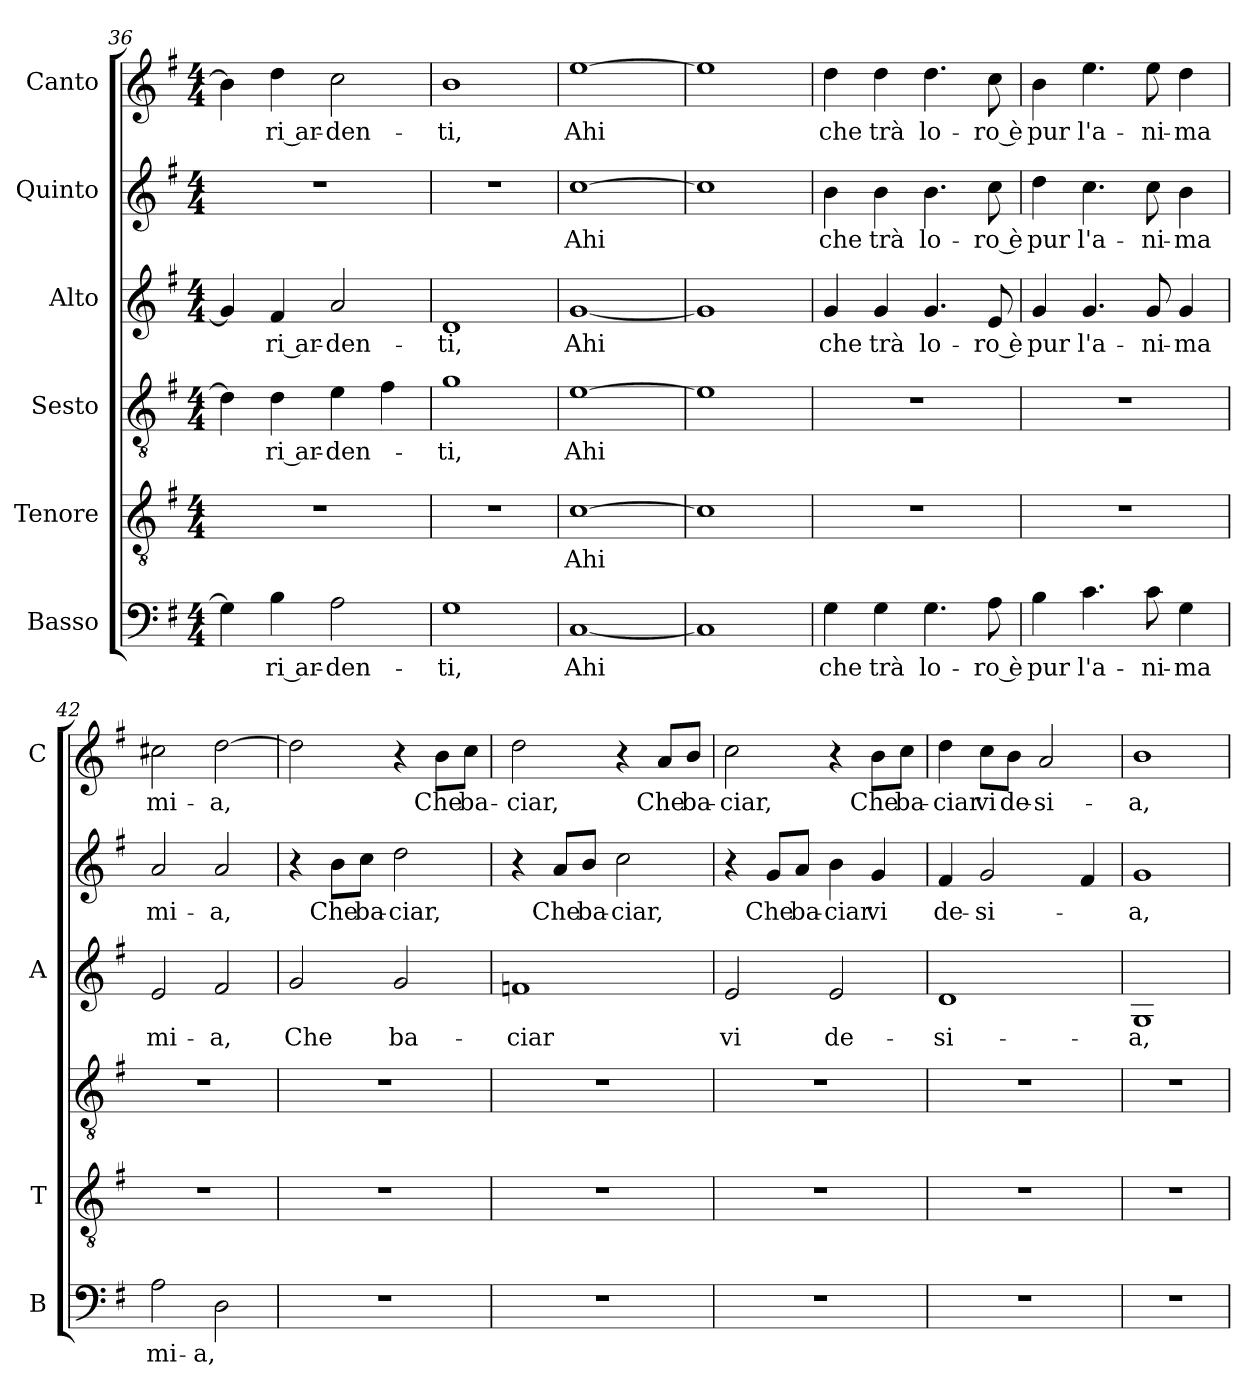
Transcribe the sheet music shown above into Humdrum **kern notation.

**kern	**text	**kern	**text	**kern	**text	**kern	**text	**kern	**text	**kern	**text
*part6	*part6	*part5	*part5	*part4	*part4	*part3	*part3	*part2	*part2	*part1	*part1
*staff6	*staff6	*staff5	*staff5	*staff4	*staff4	*staff3	*staff3	*staff2	*staff2	*staff1	*staff1
*I"Basso	*	*I"Tenore	*	*I"Sesto	*	*I"Alto	*	*I"Quinto	*	*I"Canto	*
*I'B	*	*I'T	*	*	*	*I'A	*	*	*	*I'C	*
*clefF4	*	*clefGv2	*	*clefGv2	*	*clefG2	*	*clefG2	*	*clefG2	*
*k[f#]	*	*k[f#]	*	*k[f#]	*	*k[f#]	*	*k[f#]	*	*k[f#]	*
*G:	*	*G:	*	*G:	*	*G:	*	*G:	*	*G:	*
*M4/4	*	*M4/4	*	*M4/4	*	*M4/4	*	*M4/4	*	*M4/4	*
=36	=36	=36	=36	=36	=36	=36	=36	=36	=36	=36	=36
4G\]	.	1r	.	4d\]	.	4g/]	.	1r	.	4b\]	.
!	!LO:LY:b	!	!	!	!LO:LY:b	!	!LO:LY:b	!	!	!	!LO:LY:b
4B\	-ri ar-	.	.	4d\	-ri ar-	4f#/	-ri ar-	.	.	4dd\	-ri ar-
!	!LO:LY:b	!	!	!	!LO:LY:b	!	!LO:LY:b	!	!	!	!LO:LY:b
2A\	-den-	.	.	4e\	-den-	2a/	-den-	.	.	2cc\	-den-
.	.	.	.	4f#\	.	.	.	.	.	.	.
=37	=37	=37	=37	=37	=37	=37	=37	=37	=37	=37	=37
!	!LO:LY:b	!	!	!	!LO:LY:b	!	!LO:LY:b	!	!	!	!LO:LY:b
1G	-ti,	1r	.	1g	-ti,	1d	-ti,	1r	.	1b	-ti,
=38	=38	=38	=38	=38	=38	=38	=38	=38	=38	=38	=38
!	!LO:LY:b	!	!LO:LY:b	!	!LO:LY:b	!	!LO:LY:b	!	!LO:LY:b	!	!LO:LY:b
[1C	Ahi	[1c	Ahi	[1e	Ahi	[1g	Ahi	[1cc	Ahi	[1ee	Ahi
=39	=39	=39	=39	=39	=39	=39	=39	=39	=39	=39	=39
1C]	.	1c]	.	1e]	.	1g]	.	1cc]	.	1ee]	.
=40	=40	=40	=40	=40	=40	=40	=40	=40	=40	=40	=40
!	!LO:LY:b	!	!	!	!	!	!LO:LY:b	!	!LO:LY:b	!	!LO:LY:b
4G\	che	1r	.	1r	.	4g/	che	4b\	che	4dd\	che
!	!LO:LY:b	!	!	!	!	!	!LO:LY:b	!	!LO:LY:b	!	!LO:LY:b
4G\	trà	.	.	.	.	4g/	trà	4b\	trà	4dd\	trà
!	!LO:LY:b	!	!	!	!	!	!LO:LY:b	!	!LO:LY:b	!	!LO:LY:b
4.G\	lo-	.	.	.	.	4.g/	lo-	4.b\	lo-	4.dd\	lo-
!	!LO:LY:b	!	!	!	!	!	!LO:LY:b	!	!LO:LY:b	!	!LO:LY:b
8A\	-ro è	.	.	.	.	8e/	-ro è	8cc\	-ro è	8cc\	-ro è
=41	=41	=41	=41	=41	=41	=41	=41	=41	=41	=41	=41
!	!LO:LY:b	!	!	!	!	!	!LO:LY:b	!	!LO:LY:b	!	!LO:LY:b
4B\	pur	1r	.	1r	.	4g/	pur	4dd\	pur	4b\	pur
!	!LO:LY:b	!	!	!	!	!	!LO:LY:b	!	!LO:LY:b	!	!LO:LY:b
4.c\	l'a-	.	.	.	.	4.g/	l'a-	4.cc\	l'a-	4.ee\	l'a-
!	!LO:LY:b	!	!	!	!	!	!LO:LY:b	!	!LO:LY:b	!	!LO:LY:b
8c\	-ni-	.	.	.	.	8g/	-ni-	8cc\	-ni-	8ee\	-ni-
!	!LO:LY:b	!	!	!	!	!	!LO:LY:b	!	!LO:LY:b	!	!LO:LY:b
4G\	-ma	.	.	.	.	4g/	-ma	4b\	-ma	4dd\	-ma
!!LO:LB:g=z
=42	=42	=42	=42	=42	=42	=42	=42	=42	=42	=42	=42
!	!LO:LY:b	!	!	!	!	!	!LO:LY:b	!	!LO:LY:b	!	!LO:LY:b
2A\	mi-	1r	.	1r	.	2e/	mi-	2a/	mi-	2cc#X\	mi-
!	!LO:LY:b	!	!	!	!	!	!LO:LY:b	!	!LO:LY:b	!	!LO:LY:b
2D\	-a,	.	.	.	.	2f#/	-a,	2a/	-a,	[2dd\	-a,
=43	=43	=43	=43	=43	=43	=43	=43	=43	=43	=43	=43
!	!	!	!	!	!	!	!LO:LY:b	!	!	!	!
1r	.	1r	.	1r	.	2g/	Che	4r	.	2dd\]	.
!	!	!	!	!	!	!	!	!	!LO:LY:b	!	!
.	.	.	.	.	.	.	.	8b\L	Che	.	.
!	!	!	!	!	!	!	!	!	!LO:LY:b	!	!
.	.	.	.	.	.	.	.	8cc\J	ba-	.	.
!	!	!	!	!	!	!	!LO:LY:b	!	!LO:LY:b	!	!
.	.	.	.	.	.	2g/	ba-	2dd\	-ciar,	4r	.
!	!	!	!	!	!	!	!	!	!	!	!LO:LY:b
.	.	.	.	.	.	.	.	.	.	8b\L	Che
!	!	!	!	!	!	!	!	!	!	!	!LO:LY:b
.	.	.	.	.	.	.	.	.	.	8cc\J	ba-
=44	=44	=44	=44	=44	=44	=44	=44	=44	=44	=44	=44
!	!	!	!	!	!	!	!LO:LY:b	!	!	!	!LO:LY:b
1r	.	1r	.	1r	.	1fn	-ciar	4r	.	2dd\	-ciar,
!	!	!	!	!	!	!	!	!	!LO:LY:b	!	!
.	.	.	.	.	.	.	.	8a/L	Che	.	.
!	!	!	!	!	!	!	!	!	!LO:LY:b	!	!
.	.	.	.	.	.	.	.	8b/J	ba-	.	.
!	!	!	!	!	!	!	!	!	!LO:LY:b	!	!
.	.	.	.	.	.	.	.	2cc\	-ciar,	4r	.
!	!	!	!	!	!	!	!	!	!	!	!LO:LY:b
.	.	.	.	.	.	.	.	.	.	8a/L	Che
!	!	!	!	!	!	!	!	!	!	!	!LO:LY:b
.	.	.	.	.	.	.	.	.	.	8b/J	ba-
=45	=45	=45	=45	=45	=45	=45	=45	=45	=45	=45	=45
!	!	!	!	!	!	!	!LO:LY:b	!	!	!	!LO:LY:b
1r	.	1r	.	1r	.	2e/	vi	4r	.	2cc\	-ciar,
!	!	!	!	!	!	!	!	!	!LO:LY:b	!	!
.	.	.	.	.	.	.	.	8g/L	Che	.	.
!	!	!	!	!	!	!	!	!	!LO:LY:b	!	!
.	.	.	.	.	.	.	.	8a/J	ba-	.	.
!	!	!	!	!	!	!	!LO:LY:b	!	!LO:LY:b	!	!
.	.	.	.	.	.	2e/	de-	4b\	-ciar	4r	.
!	!	!	!	!	!	!	!	!	!LO:LY:b	!	!LO:LY:b
.	.	.	.	.	.	.	.	4g/	vi	8b\L	Che
!	!	!	!	!	!	!	!	!	!	!	!LO:LY:b
.	.	.	.	.	.	.	.	.	.	8cc\J	ba-
=46	=46	=46	=46	=46	=46	=46	=46	=46	=46	=46	=46
!	!	!	!	!	!	!	!LO:LY:b	!	!LO:LY:b	!	!LO:LY:b
1r	.	1r	.	1r	.	1d	-si-	4f#/	de-	4dd\	-ciar
!	!	!	!	!	!	!	!	!	!LO:LY:b	!	!LO:LY:b
.	.	.	.	.	.	.	.	2g/	-si-	8cc\L	vi
!	!	!	!	!	!	!	!	!	!	!	!LO:LY:b
.	.	.	.	.	.	.	.	.	.	8b\J	de-
!	!	!	!	!	!	!	!	!	!	!	!LO:LY:b
.	.	.	.	.	.	.	.	.	.	2a/	-si-
.	.	.	.	.	.	.	.	4f#/	.	.	.
=47	=47	=47	=47	=47	=47	=47	=47	=47	=47	=47	=47
!	!	!	!	!	!	!	!LO:LY:b	!	!LO:LY:b	!	!LO:LY:b
1r	.	1r	.	1r	.	1G	-a,	1g	-a,	1b	-a,
=	=	=	=	=	=	=	=	=	=	=	=
*-	*-	*-	*-	*-	*-	*-	*-	*-	*-	*-	*-
